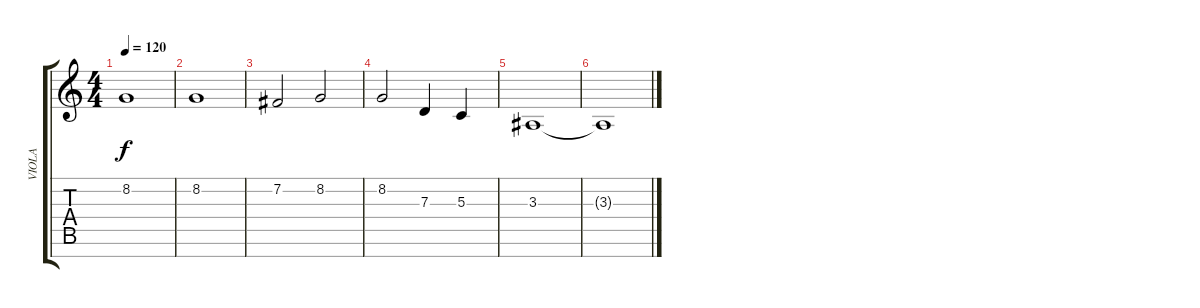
\track ("VIOLA" "VIOLA") {instrument viola}
\staff {score tabs}
\tuning (E4 B3 G3 D3 A2 E2 B1) {hide}
\ts (4 4)
\tempo 120
\clef g2
\ks c
8.2.1{dy f} |
8.2.1 |
7.2.2 8.2.2 |
8.2.2 7.3.4 5.3.4 |
3.3.1 |
3.3{t}.1
